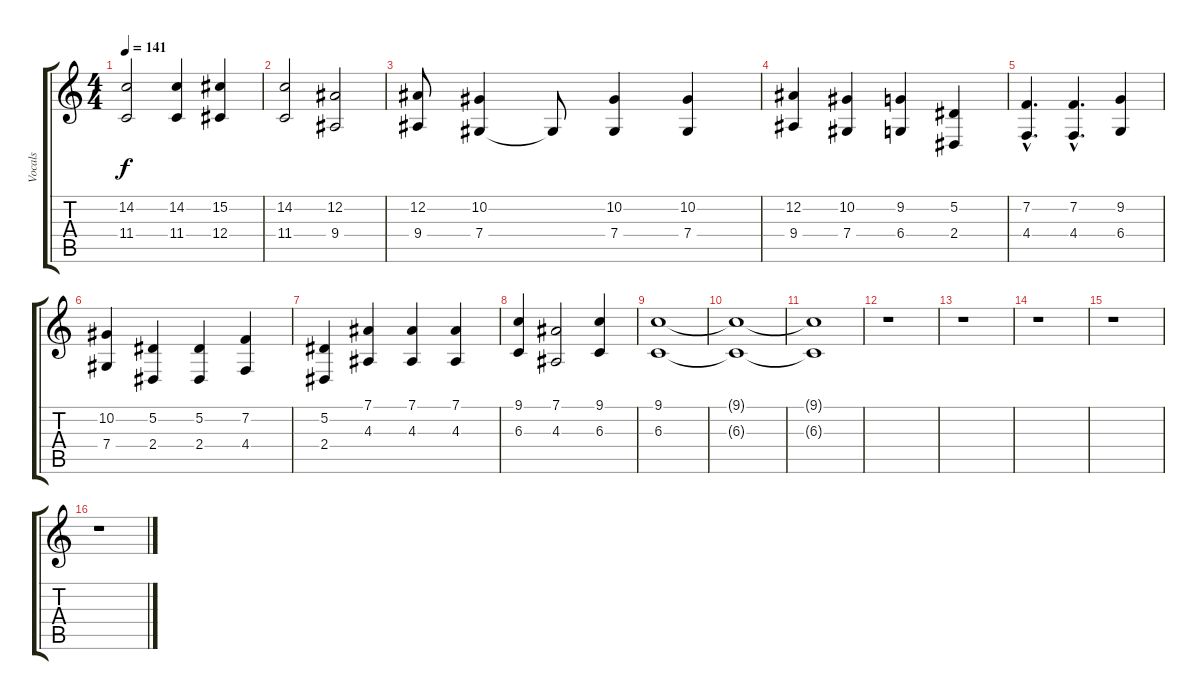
\track ("Vocals" "Vocals") {instrument synthbrass2}
\staff {score tabs}
\tuning (Eb4 Bb3 Gb3 Db3 Ab2 Eb2) {hide}
\ts (4 4)
\tempo 141
\clef g2
\ks c
(14.2 11.4).2{dy f} (14.2 11.4).4 (15.2 12.4).4 |
(14.2 11.4).2 (12.2 9.4).2 |
(12.2 9.4).8 (10.2 7.4).4 7.4{t}.8 (10.2 7.4).4 (10.2 7.4).4 |
(12.2 9.4).4 (10.2 7.4).4 (9.2 6.4).4 (5.2 2.4).4 |
(7.2{hac} 4.4{hac}).4{d} (7.2{hac} 4.4{hac}).4{d} (9.2 6.4).4 |
(10.2 7.4).4 (5.2 2.4).4 (5.2 2.4).4 (7.2 4.4).4 |
(5.2 2.4).4 (7.1 4.3).4 (7.1 4.3).4 (7.1 4.3).4 |
(9.1 6.3).4 (7.1 4.3).2 (9.1 6.3).4 |
(9.1 6.3).1 |
(9.1{t} 6.3{t}).1 |
(9.1{t} 6.3{t}).1 |
r.1 |
r.1 |
r.1 |
r.1 |
r.1
